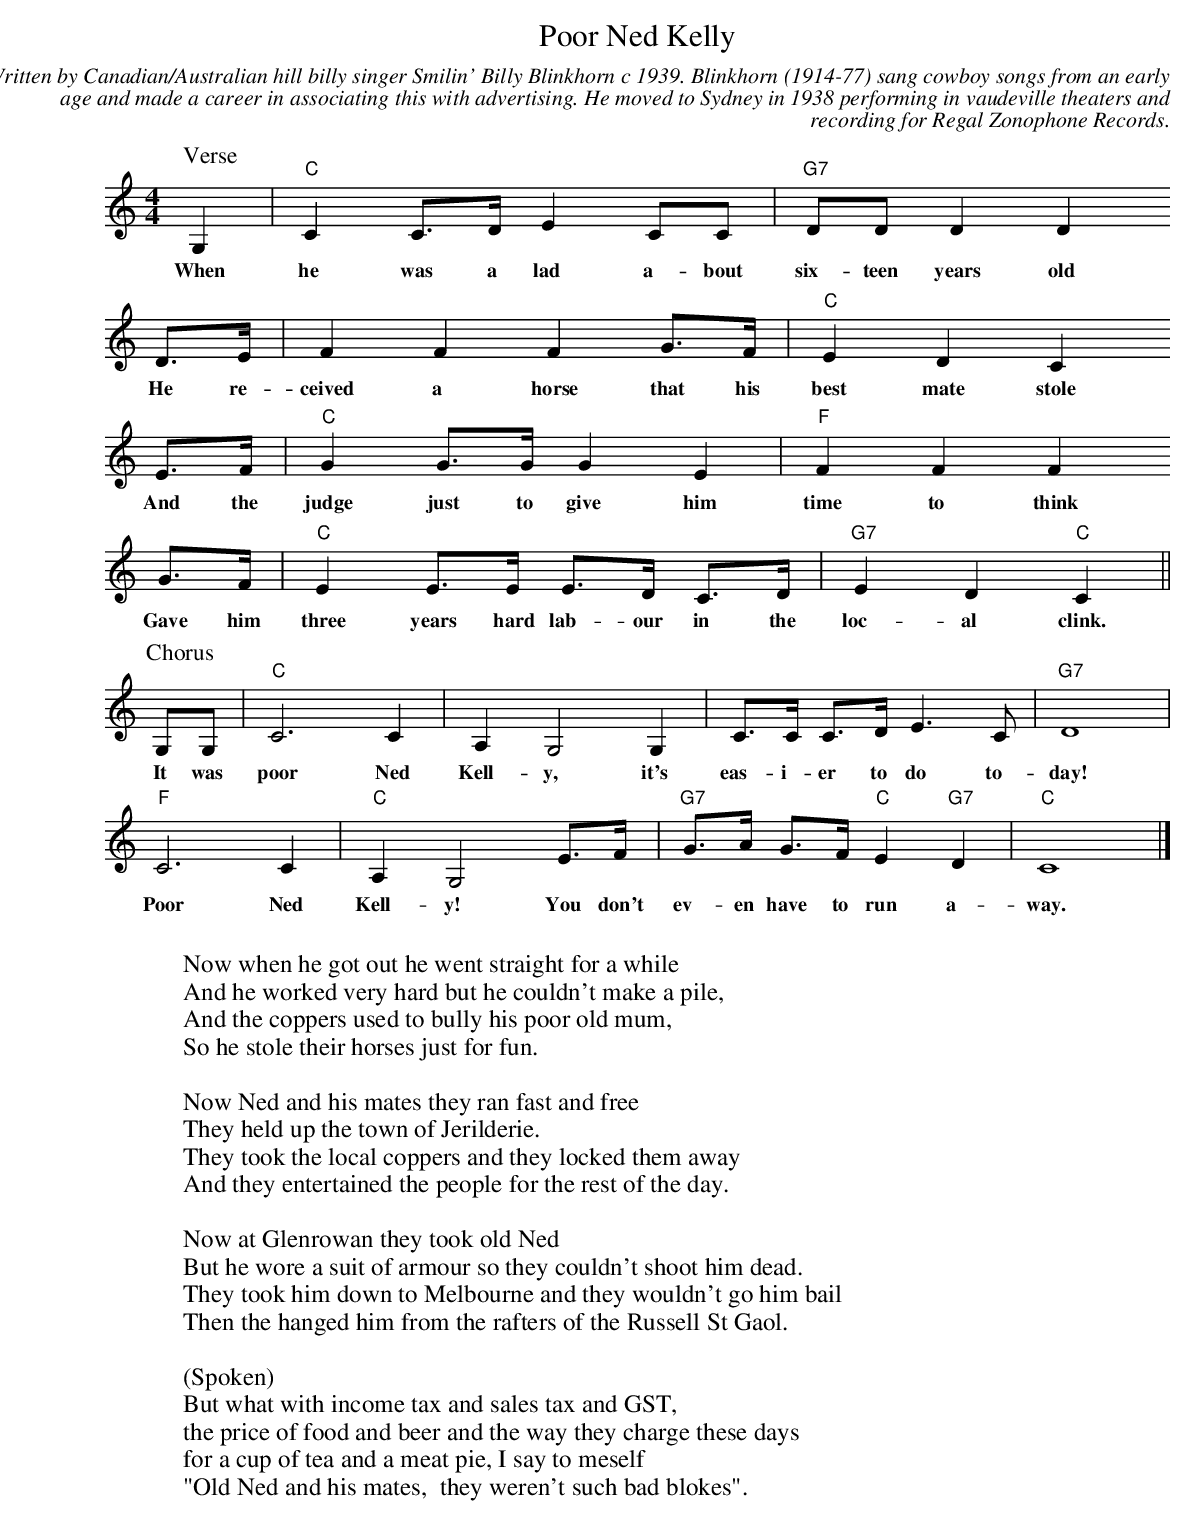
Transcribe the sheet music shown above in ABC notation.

X:1
T:Poor Ned Kelly
C:Written by Canadian/Australian hill billy singer Smilin' Billy Blinkhorn c 1939. Blinkhorn (1914-77) sang cowboy songs from an early
C:age and made a career in associating this with advertising. He moved to Sydney in 1938 performing in vaudeville theaters and
C:recording for Regal Zonophone Records.
M:4/4
L:1/8
K:C
P:Verse
G,2|"C"C2C>DE2CC|"G7"DDD2D2
w:When he was a lad a-bout six-teen years old
D>E|F2F2F2G>F|"C"E2D2C2
w:He re-ceived a horse that his best mate stole
E>F|"C"G2G>GG2E2|"F"F2F2F2
w:And the judge just to give him time to think
G>F|"C"E2E>E E>D C>D|"G7"E2D2"C"C2||
w:Gave him three years hard lab-our in the loc-al clink.
P:Chorus
G,G,|"C"C6C2|A,2G,4G,2|C>C C>DE2>C2|"G7"D8|
w:It was poor Ned Kell-y, it's eas-i-er to do to-day!
"F"C6C2|"C"A,2G,4E>F|"G7"G>A G>F "C"E2"G7"D2|"C"C8|]
w:Poor Ned Kell-y! You don't ev-en have to run a-way.
W:
W:Now when he got out he went straight for a while
W:And he worked very hard but he couldn't make a pile,
W:And the coppers used to bully his poor old mum,
W:So he stole their horses just for fun.
W:
W:Now Ned and his mates they ran fast and free
W:They held up the town of Jerilderie.
W:They took the local coppers and they locked them away
W:And they entertained the people for the rest of the day.
W:
W:Now at Glenrowan they took old Ned
W:But he wore a suit of armour so they couldn't shoot him dead.
W:They took him down to Melbourne and they wouldn't go him bail
W:Then the hanged him from the rafters of the Russell St Gaol.
W:
W:(Spoken)
W:But what with income tax and sales tax and GST,
W:the price of food and beer and the way they charge these days
W:for a cup of tea and a meat pie, I say to meself
W:"Old Ned and his mates,  they weren't such bad blokes".
